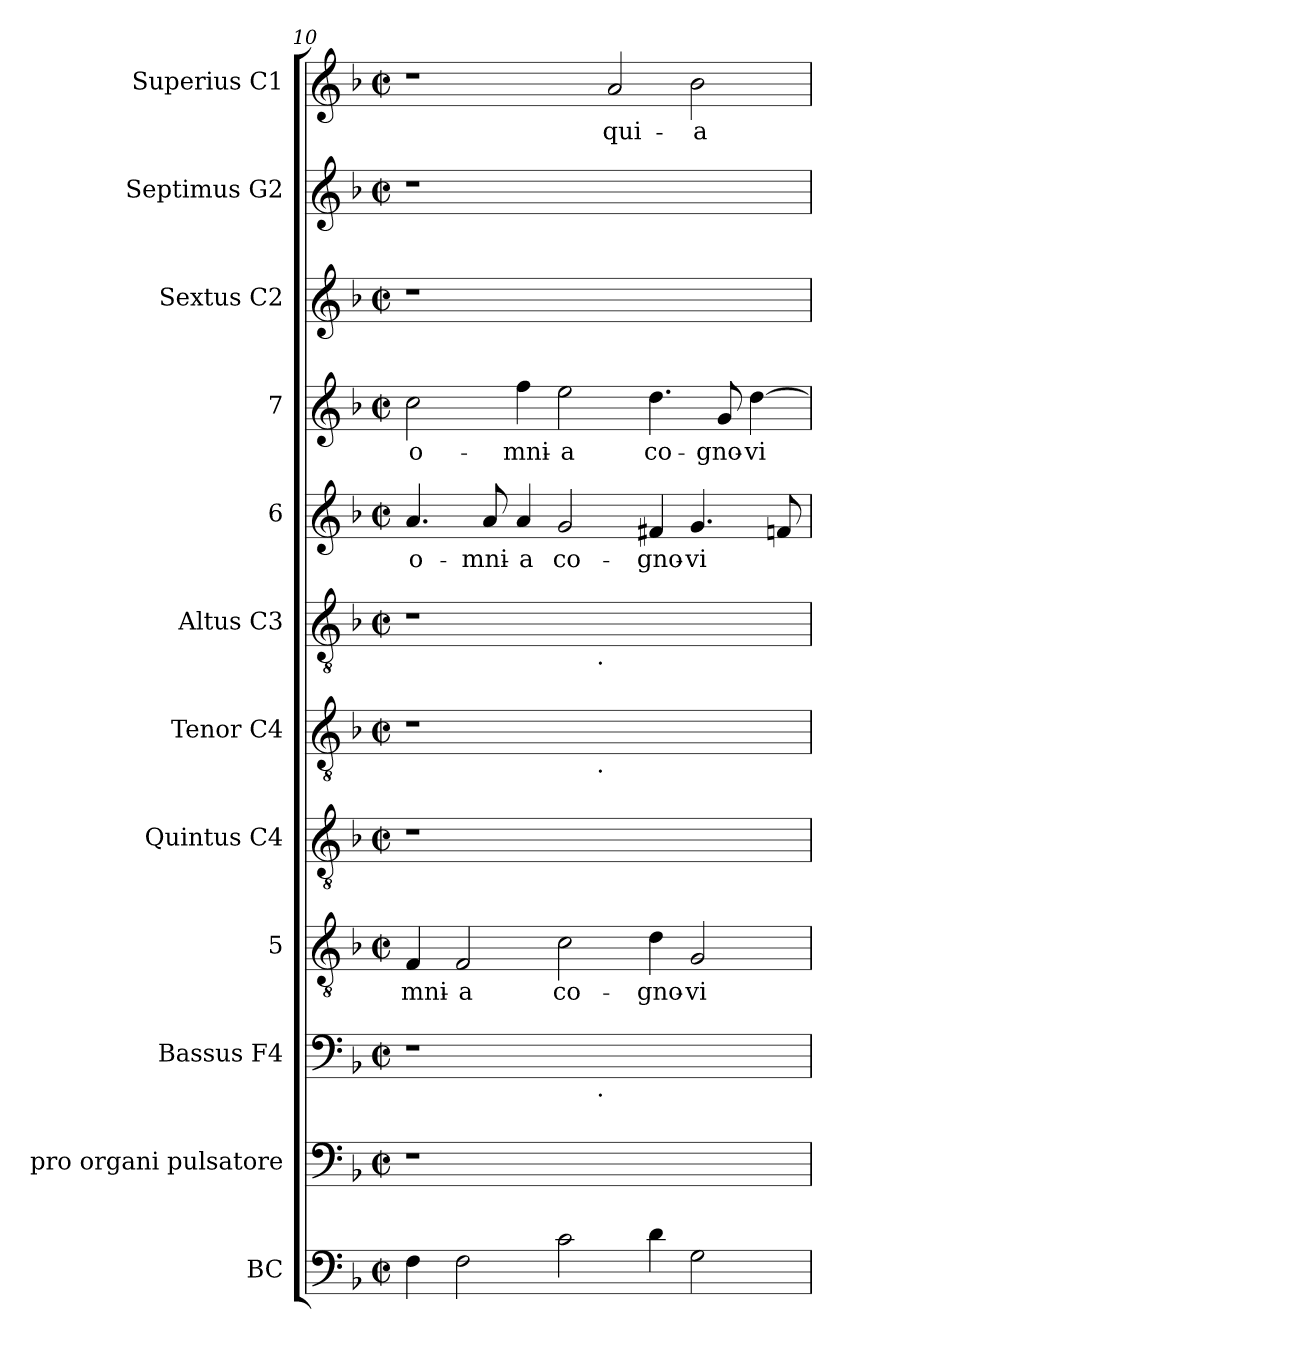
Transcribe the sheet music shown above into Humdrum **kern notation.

**kern	**kern	**kern	**kern	**text	**kern	**kern	**kern	**kern	**text	**kern	**text	**kern	**kern	**kern	**text
*part12	*part11	*part10	*part9	*part9	*part8	*part7	*part6	*part5	*part5	*part4	*part4	*part3	*part2	*part1	*part1
*staff12	*staff11	*staff10	*staff9	*staff9	*staff8	*staff7	*staff6	*staff5	*staff5	*staff4	*staff4	*staff3	*staff2	*staff1	*staff1
*I"BC	*I"pro organi  pulsatore	*I"Bassus  F4	*I"5	*	*I"Quintus  C4	*I"Tenor  C4	*I"Altus  C3	*I"6	*	*I"7	*	*I"Sextus  C2	*I"Septimus  G2	*I"Superius  C1	*
*I'BC	*	*I'B	*	*	*	*I'T	*I'A	*	*	*	*	*	*	*I'S	*
*clefF4	*clefF4	*clefF4	*clefGv2	*	*clefGv2	*clefGv2	*clefGv2	*clefG2	*	*clefG2	*	*clefG2	*clefG2	*clefG2	*
*k[b-]	*k[b-]	*k[b-]	*k[b-]	*	*k[b-]	*k[b-]	*k[b-]	*k[b-]	*	*k[b-]	*	*k[b-]	*k[b-]	*k[b-]	*
*F:	*F:	*F:	*F:	*	*F:	*F:	*F:	*F:	*	*F:	*	*F:	*F:	*F:	*
*M2/2	*M2/2	*M2/2	*M2/2	*	*M2/2	*M2/2	*M2/2	*M2/2	*	*M2/2	*	*M2/2	*M2/2	*M2/2	*
*met(c|)	*met(c|)	*met(c|)	*met(c|)	*	*met(c|)	*met(c|)	*met(c|)	*met(c|)	*	*met(c|)	*	*met(c|)	*met(c|)	*met(c|)	*
=10	=10	=10	=10	=10	=10	=10	=10	=10	=10	=10	=10	=10	=10	=10	=10
!	!	!	!	!LO:LY:b:cj	!	!	!	!	!LO:LY:b:cj	!	!LO:LY:b:cj	!	!	!	!
*	*	*^	*	*	*	*^	*^	*	*	*	*	*	*	*	*
4F\	1r	1r	2ryy	4F/	-mni-	1r	1r	2ryy	1r	2ryy	4.a/	o-	2cc\	o-	1r	1r	1r	.
!	!	!	!	!	!LO:LY:b:cj	!	!	!	!	!	!	!	!	!	!	!	!	!
2F\	.	.	.	2F/	-a	.	.	.	.	.	.	.	.	.	.	.	.	.
!	!	!	!	!	!	!	!	!	!	!	!	!LO:LY:b:cj	!	!	!	!	!	!
.	.	.	.	.	.	.	.	.	.	.	8a/	-mni-	.	.	.	.	.	.
!	!	!	!	!	!	!	!	!	!	!	!	!LO:LY:b:cj	!	!LO:LY:b:cj	!	!	!	!
.	.	.	4...ryy	.	.	.	.	4...ryy	.	4...ryy	4a/	-a	4ff\	-mni-	.	.	.	.
!	!	!	!	!	!LO:LY:b:cj	!	!	!	!	!	!	!LO:LY:b:cj	!	!LO:LY:b:cj	!	!	!	!
2c\	.	.	.	2c\	co-	.	.	.	.	.	2g/	co-	2ee\	-a	.	.	.	.
!	!	!	!	!	!	!	!	!	!	!LO:TX:b:t=.	!	!	!	!	!	!	!	!
!	!	!	!	!	!	!	!	!LO:TX:b:t=.	!	!	!	!	!	!	!	!	!	!
!	!	!	!LO:TX:b:t=.	!	!	!	!	!	!	!	!	!	!	!	!	!	!	!
.	.	.	1ryy	.	.	.	.	1ryy	.	1ryy	.	.	.	.	.	.	.	.
!	!	!	!	!	!	!	!	!	!	!	!	!	!	!	!	!	!	!LO:LY:b:cj
.	1ryy	1ryy	.	.	.	1ryy	1ryy	.	1ryy	.	.	.	.	.	1ryy	1ryy	2a/	qui-
!	!	!	!	!	!LO:LY:b:cj	!	!	!	!	!	!	!LO:LY:b:cj	!	!LO:LY:b:cj	!	!	!	!
4d\	.	.	.	4d\	-gno-	.	.	.	.	.	4f#X/	-gno-	4.dd\	co-	.	.	.	.
!	!	!	!	!	!LO:LY:b:cj	!	!	!	!	!	!	!LO:LY:b:cj	!	!	!	!	!	!LO:LY:b:cj
2G\	.	.	.	2G/	-vi-	.	.	.	.	.	4.g/	-vi-	.	.	.	.	2b-\	-a
!	!	!	!	!	!	!	!	!	!	!	!	!	!	!LO:LY:b:cj	!	!	!	!
.	.	.	.	.	.	.	.	.	.	.	.	.	8g/	-gno-	.	.	.	.
!	!	!	!	!	!	!	!	!	!	!	!	!	!	!LO:LY:b:cj	!	!	!	!
.	.	.	.	.	.	.	.	.	.	.	.	.	[>4dd\	-vi-	.	.	.	.
!	!	!	!	!	!	!	!	!	!	!	!	!LO:LY:b:cj	!	!	!	!	!	!
.	.	.	.	.	.	.	.	.	.	.	8fn/	--	.	.	.	.	.	.
.	.	.	32ryy	.	.	.	.	32ryy	.	32ryy	.	.	.	.	.	.	.	.
*	*	*	*	*	*	*	*v	*v	*	*	*	*	*	*	*	*	*	*
*	*	*v	*v	*	*	*	*	*v	*v	*	*	*	*	*	*	*	*
=	=	=	=	=	=	=	=	=	=	=	=	=	=	=	=
*-	*-	*-	*-	*-	*-	*-	*-	*-	*-	*-	*-	*-	*-	*-	*-
